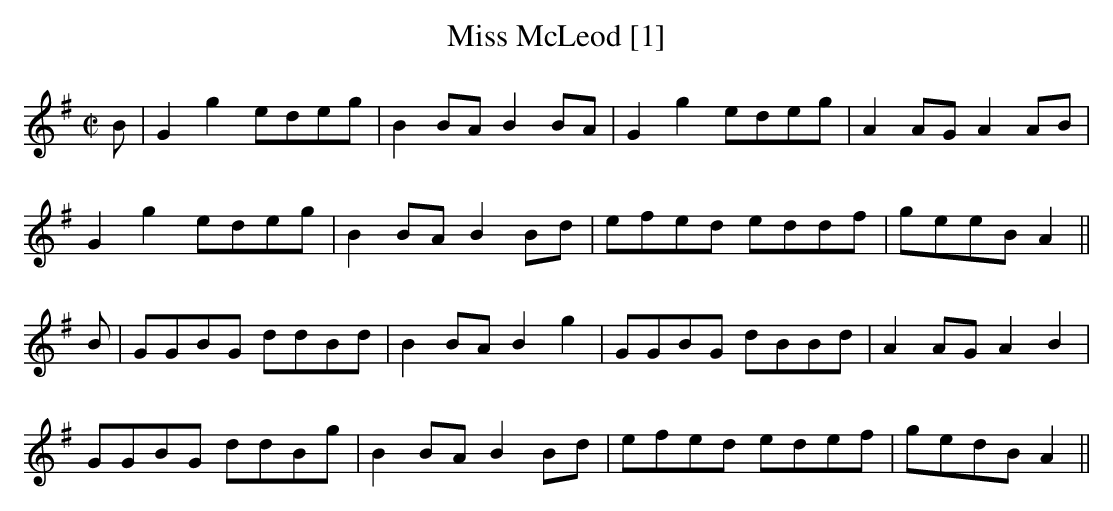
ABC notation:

X:1
T:Miss McLeod [1]
M:C|
L:1/8
K:G
B|G2g2 edeg|B2 BA B2 BA|G2g2 edeg|A2 AG A2 AB|
G2g2 edeg|B2 BA B2Bd|efed eddf|geeB A2||
B|GGBG ddBd|B2 BA B2g2|GGBG dBBd|A2 AG A2B2|
GGBG ddBg|B2 BA B2 Bds|efed edef|gedB A2||
